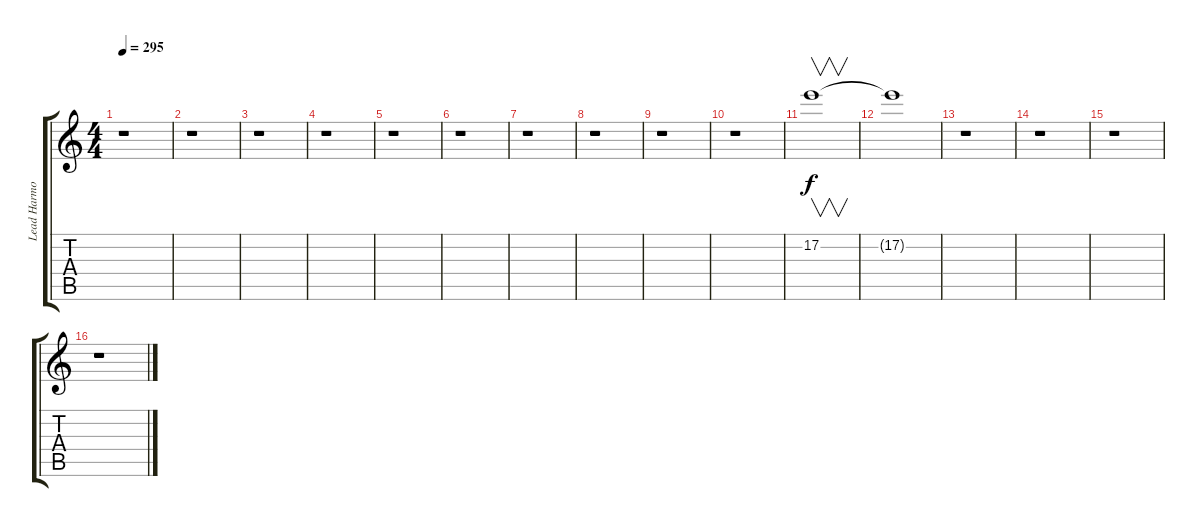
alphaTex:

\track ("Lead Harmony" "Lead Harmo") {instrument overdrivenguitar}
\staff {score tabs}
\tuning (E4 B3 G3 D3 A2 E2) {hide}
\ts (4 4)
\tempo 295
\clef g2
\ks c
r.1{dy f} |
r.1 |
r.1 |
r.1 |
r.1 |
r.1 |
r.1 |
r.1 |
r.1 |
r.1 |
17.2.1{v} |
17.2{t}.1 |
r.1 |
r.1 |
r.1 |
r.1
